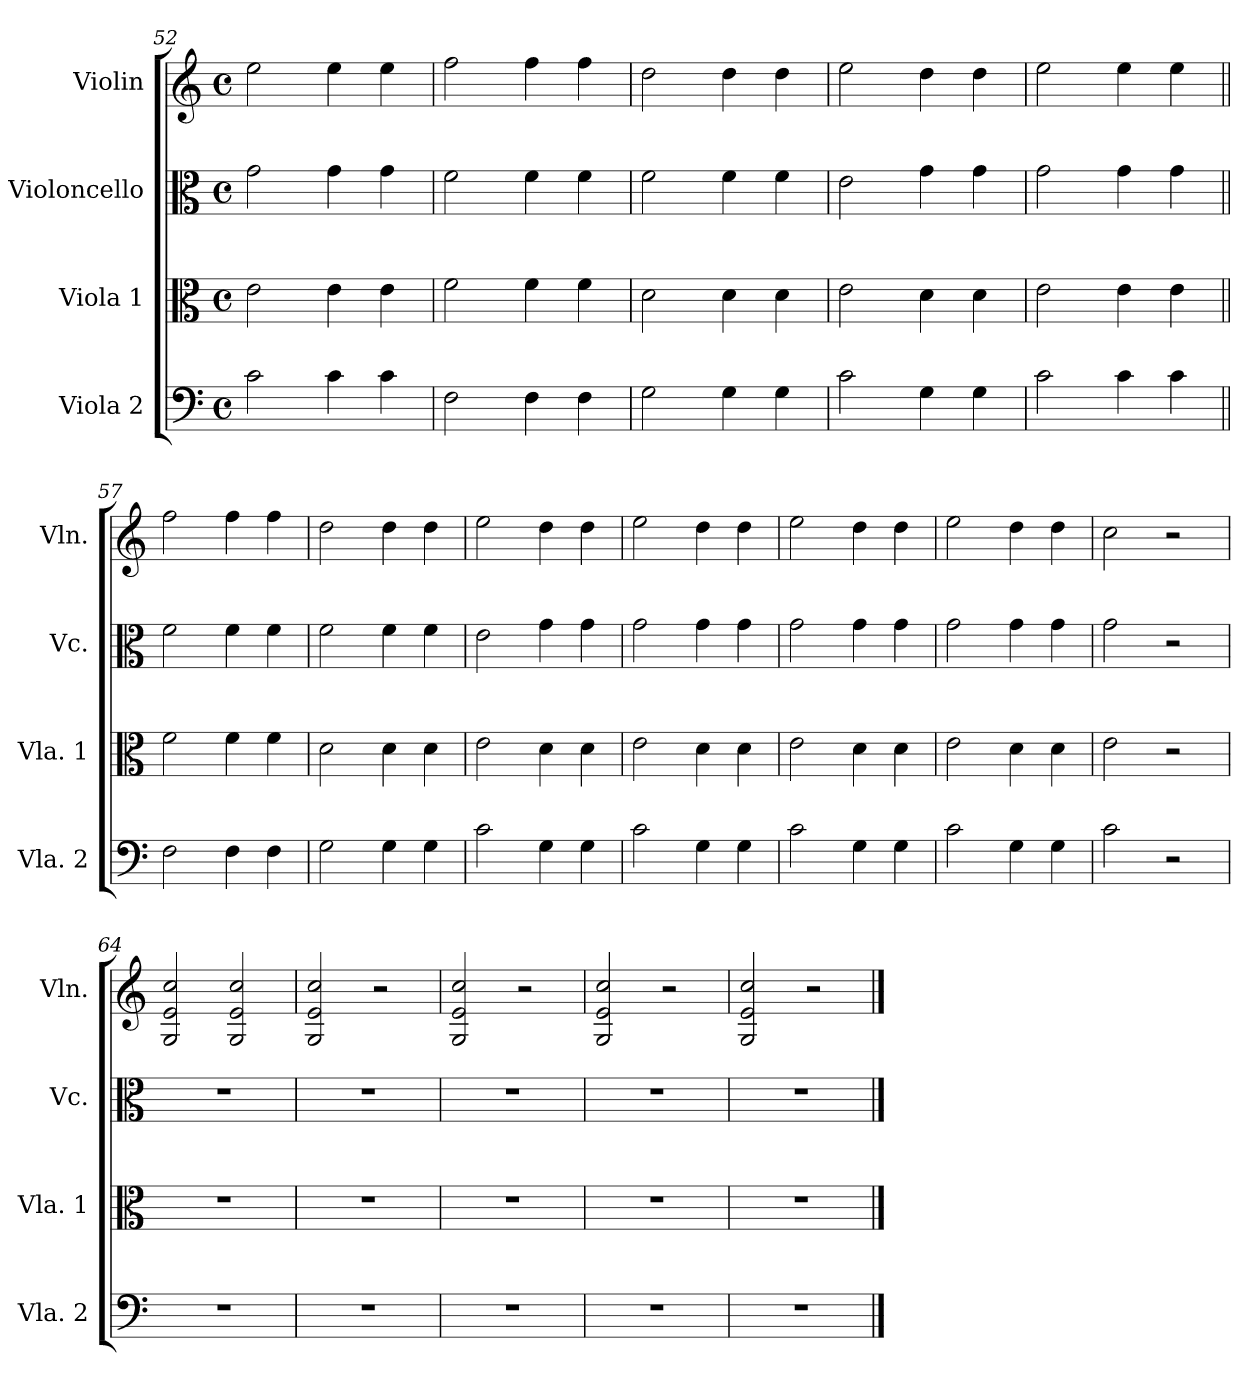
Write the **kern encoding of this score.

**kern	**kern	**kern	**kern
*part4	*part3	*part2	*part1
*staff4	*staff3	*staff2	*staff1
*I"Viola 2	*I"Viola 1	*I"Violoncello	*I"Violin
*I'Vla. 2	*I'Vla. 1	*I'Vc.	*I'Vln.
*clefF4	*clefC3	*clefC3	*clefG2
*k[]	*k[]	*k[]	*k[]
*M4/4	*M4/4	*M4/4	*M4/4
*met(c)	*met(c)	*met(c)	*met(c)
=52	=52	=52	=52
2c\	2e\	2g\	2ee\
4c\	4e\	4g\	4ee\
4c\	4e\	4g\	4ee\
=53	=53	=53	=53
2F\	2f\	2f\	2ff\
4F\	4f\	4f\	4ff\
4F\	4f\	4f\	4ff\
=54	=54	=54	=54
2G\	2d\	2f\	2dd\
4G\	4d\	4f\	4dd\
4G\	4d\	4f\	4dd\
!!LO:LB:g=z
=55	=55	=55	=55
2c\	2e\	2e\	2ee\
4G\	4d\	4g\	4dd\
4G\	4d\	4g\	4dd\
=56	=56	=56	=56
2c\	2e\	2g\	2ee\
4c\	4e\	4g\	4ee\
4c\	4e\	4g\	4ee\
=57||	=57||	=57||	=57||
2F\	2f\	2f\	2ff\
4F\	4f\	4f\	4ff\
4F\	4f\	4f\	4ff\
=58	=58	=58	=58
2G\	2d\	2f\	2dd\
4G\	4d\	4f\	4dd\
4G\	4d\	4f\	4dd\
=59	=59	=59	=59
2c\	2e\	2e\	2ee\
4G\	4d\	4g\	4dd\
4G\	4d\	4g\	4dd\
=60	=60	=60	=60
2c\	2e\	2g\	2ee\
4G\	4d\	4g\	4dd\
4G\	4d\	4g\	4dd\
=61	=61	=61	=61
2c\	2e\	2g\	2ee\
4G\	4d\	4g\	4dd\
4G\	4d\	4g\	4dd\
=62	=62	=62	=62
2c\	2e\	2g\	2ee\
4G\	4d\	4g\	4dd\
4G\	4d\	4g\	4dd\
!!LO:LB:g=z
=63	=63	=63	=63
2c\	2e\	2g\	2cc\
2r	2r	2r	2r
=64	=64	=64	=64
1r	1r	1r	2G/ 2e/ 2cc/
.	.	.	2G/ 2e/ 2cc/
=65	=65	=65	=65
1r	1r	1r	2G/ 2e/ 2cc/
.	.	.	2r
=66	=66	=66	=66
1r	1r	1r	2G/ 2e/ 2cc/
.	.	.	2r
=67	=67	=67	=67
1r	1r	1r	2G/ 2e/ 2cc/
.	.	.	2r
=68	=68	=68	=68
1r	1r	1r	2G/ 2e/ 2cc/
.	.	.	2r
==	==	==	==
*-	*-	*-	*-
